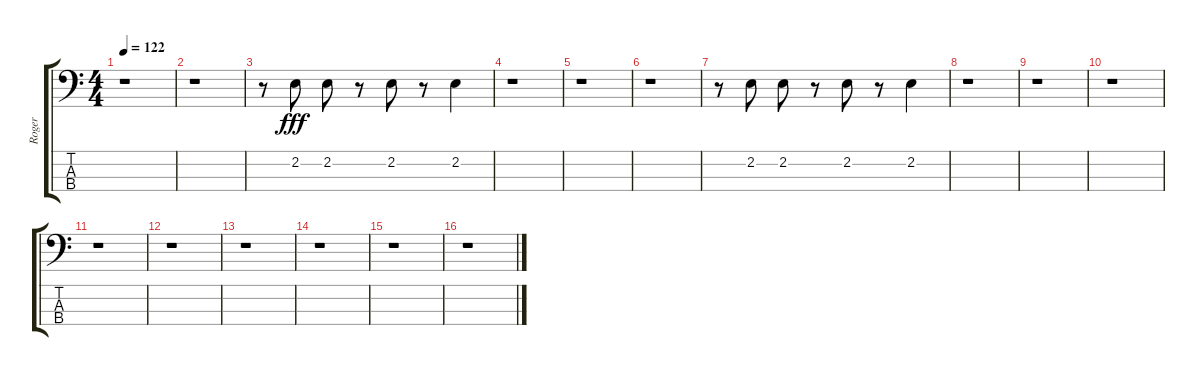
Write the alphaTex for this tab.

\track ("Roger" "Roger") {instrument electricbassfinger}
\staff {score tabs}
\tuning (G2 D2 A1 E1) {hide}
\ts (4 4)
\tempo 122
\clef f4
\ks c
r.1{dy fff} |
r.1 |
r.8 2.2.8 2.2.8 r.8 2.2.8 r.8 2.2.4 |
r.1 |
r.1 |
r.1 |
r.8 2.2.8 2.2.8 r.8 2.2.8 r.8 2.2.4 |
r.1 |
r.1 |
r.1 |
r.1 |
r.1 |
r.1 |
r.1 |
r.1 |
r.1
